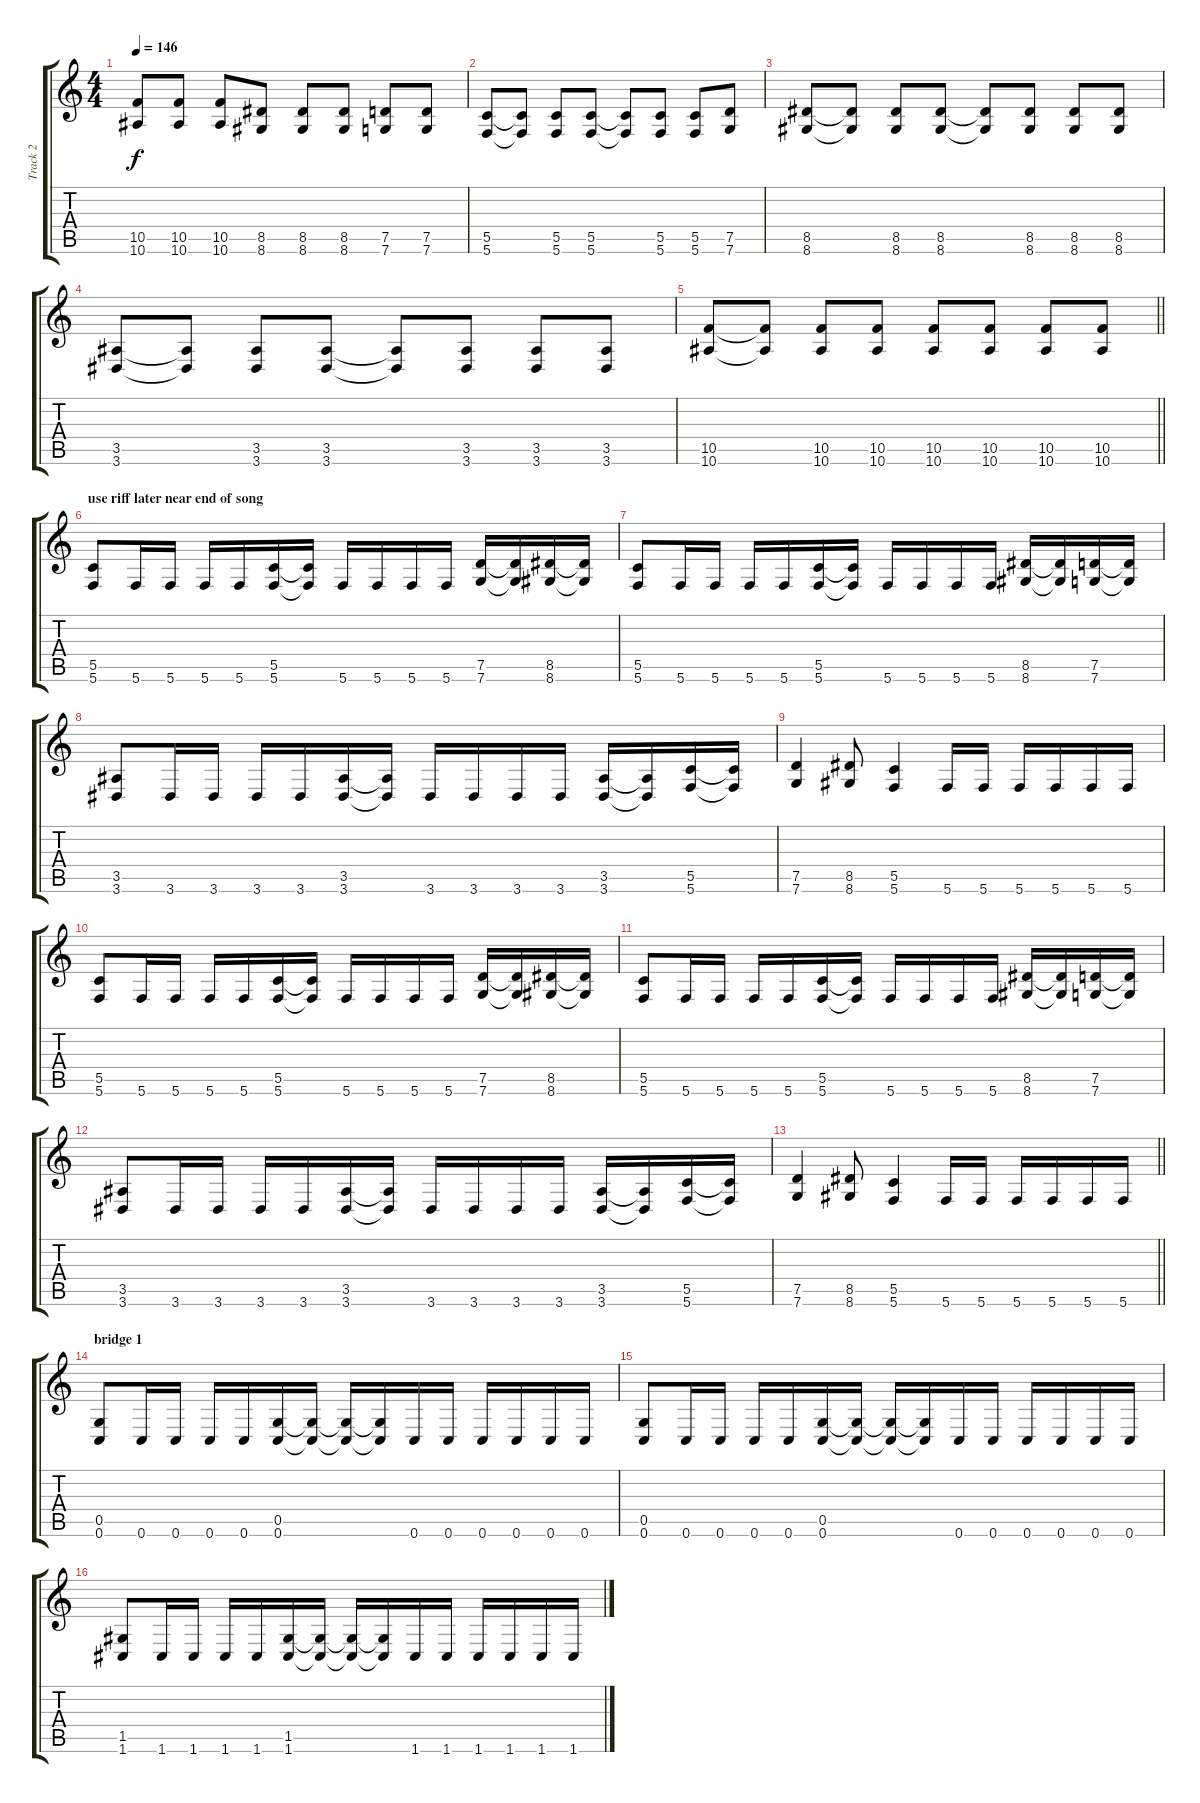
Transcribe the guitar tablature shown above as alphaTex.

\track ("Track 2" "Track 2") {instrument distortionguitar bank 255}
\staff {score tabs}
\tuning (D4 A3 F3 C3 G2 C2) {hide}
\ts (4 4)
\tempo 146
\clef g2
\ks c
(10.5 10.6).8{dy f} (10.5 10.6).8 (10.5 10.6).8 (8.5 8.6).8 (8.5 8.6).8 (8.5 8.6).8 (7.5 7.6).8 (7.5 7.6).8 |
(5.5 5.6).8 (5.5{t} 5.6{t}).8 (5.5 5.6).8 (5.5 5.6).8 (5.5{t} 5.6{t}).8 (5.5 5.6).8 (5.5 5.6).8 (7.5 7.6).8 |
(8.5 8.6).8 (8.5{t} 8.6{t}).8 (8.5 8.6).8 (8.5 8.6).8 (8.5{t} 8.6{t}).8 (8.5 8.6).8 (8.5 8.6).8 (8.5 8.6).8 |
(3.5 3.6).8 (3.5{t} 3.6{t}).8 (3.5 3.6).8 (3.5 3.6).8 (3.5{t} 3.6{t}).8 (3.5 3.6).8 (3.5 3.6).8 (3.5 3.6).8 |
\barLineRight lightlight
(10.5 10.6).8 (10.5{t} 10.6{t}).8 (10.5 10.6).8 (10.5 10.6).8 (10.5 10.6).8 (10.5 10.6).8 (10.5 10.6).8 (10.5 10.6).8 |
\section ("" "use riff later near end of song")
(5.5 5.6).8 5.6.16 5.6.16 5.6.16 5.6.16 (5.5 5.6).16 (5.5{t} 5.6{t}).16 5.6.16 5.6.16 5.6.16 5.6.16 (7.5 7.6).16 (7.5{t} 7.6{t}).16 (8.5 8.6).16 (8.5{t} 8.6{t}).16 |
(5.5 5.6).8 5.6.16 5.6.16 5.6.16 5.6.16 (5.5 5.6).16 (5.5{t} 5.6{t}).16 5.6.16 5.6.16 5.6.16 5.6.16 (8.5 8.6).16 (8.5{t} 8.6{t}).16 (7.5 7.6).16 (7.5{t} 7.6{t}).16 |
(3.5 3.6).8 3.6.16 3.6.16 3.6.16 3.6.16 (3.5 3.6).16 (3.5{t} 3.6{t}).16 3.6.16 3.6.16 3.6.16 3.6.16 (3.5 3.6).16 (3.5{t} 3.6{t}).16 (5.5 5.6).16 (5.5{t} 5.6{t}).16 |
(7.5 7.6).4 (8.5 8.6).8 (5.5 5.6).4 5.6.16 5.6.16 5.6.16 5.6.16 5.6.16 5.6.16 |
(5.5 5.6).8 5.6.16 5.6.16 5.6.16 5.6.16 (5.5 5.6).16 (5.5{t} 5.6{t}).16 5.6.16 5.6.16 5.6.16 5.6.16 (7.5 7.6).16 (7.5{t} 7.6{t}).16 (8.5 8.6).16 (8.5{t} 8.6{t}).16 |
(5.5 5.6).8 5.6.16 5.6.16 5.6.16 5.6.16 (5.5 5.6).16 (5.5{t} 5.6{t}).16 5.6.16 5.6.16 5.6.16 5.6.16 (8.5 8.6).16 (8.5{t} 8.6{t}).16 (7.5 7.6).16 (7.5{t} 7.6{t}).16 |
(3.5 3.6).8 3.6.16 3.6.16 3.6.16 3.6.16 (3.5 3.6).16 (3.5{t} 3.6{t}).16 3.6.16 3.6.16 3.6.16 3.6.16 (3.5 3.6).16 (3.5{t} 3.6{t}).16 (5.5 5.6).16 (5.5{t} 5.6{t}).16 |
\barLineRight lightlight
(7.5 7.6).4 (8.5 8.6).8 (5.5 5.6).4 5.6.16 5.6.16 5.6.16 5.6.16 5.6.16 5.6.16 |
\section ("" "bridge 1")
(0.5 0.6).8 0.6.16 0.6.16 0.6.16 0.6.16 (0.5 0.6).16 (0.5{t} 0.6{t}).16 (0.5{t} 0.6{t}).16 (0.5{t} 0.6{t}).16 0.6.16 0.6.16 0.6.16 0.6.16 0.6.16 0.6.16 |
(0.5 0.6).8 0.6.16 0.6.16 0.6.16 0.6.16 (0.5 0.6).16 (0.5{t} 0.6{t}).16 (0.5{t} 0.6{t}).16 (0.5{t} 0.6{t}).16 0.6.16 0.6.16 0.6.16 0.6.16 0.6.16 0.6.16 |
(1.5 1.6).8 1.6.16 1.6.16 1.6.16 1.6.16 (1.5 1.6).16 (1.5{t} 1.6{t}).16 (1.5{t} 1.6{t}).16 (1.5{t} 1.6{t}).16 1.6.16 1.6.16 1.6.16 1.6.16 1.6.16 1.6.16
